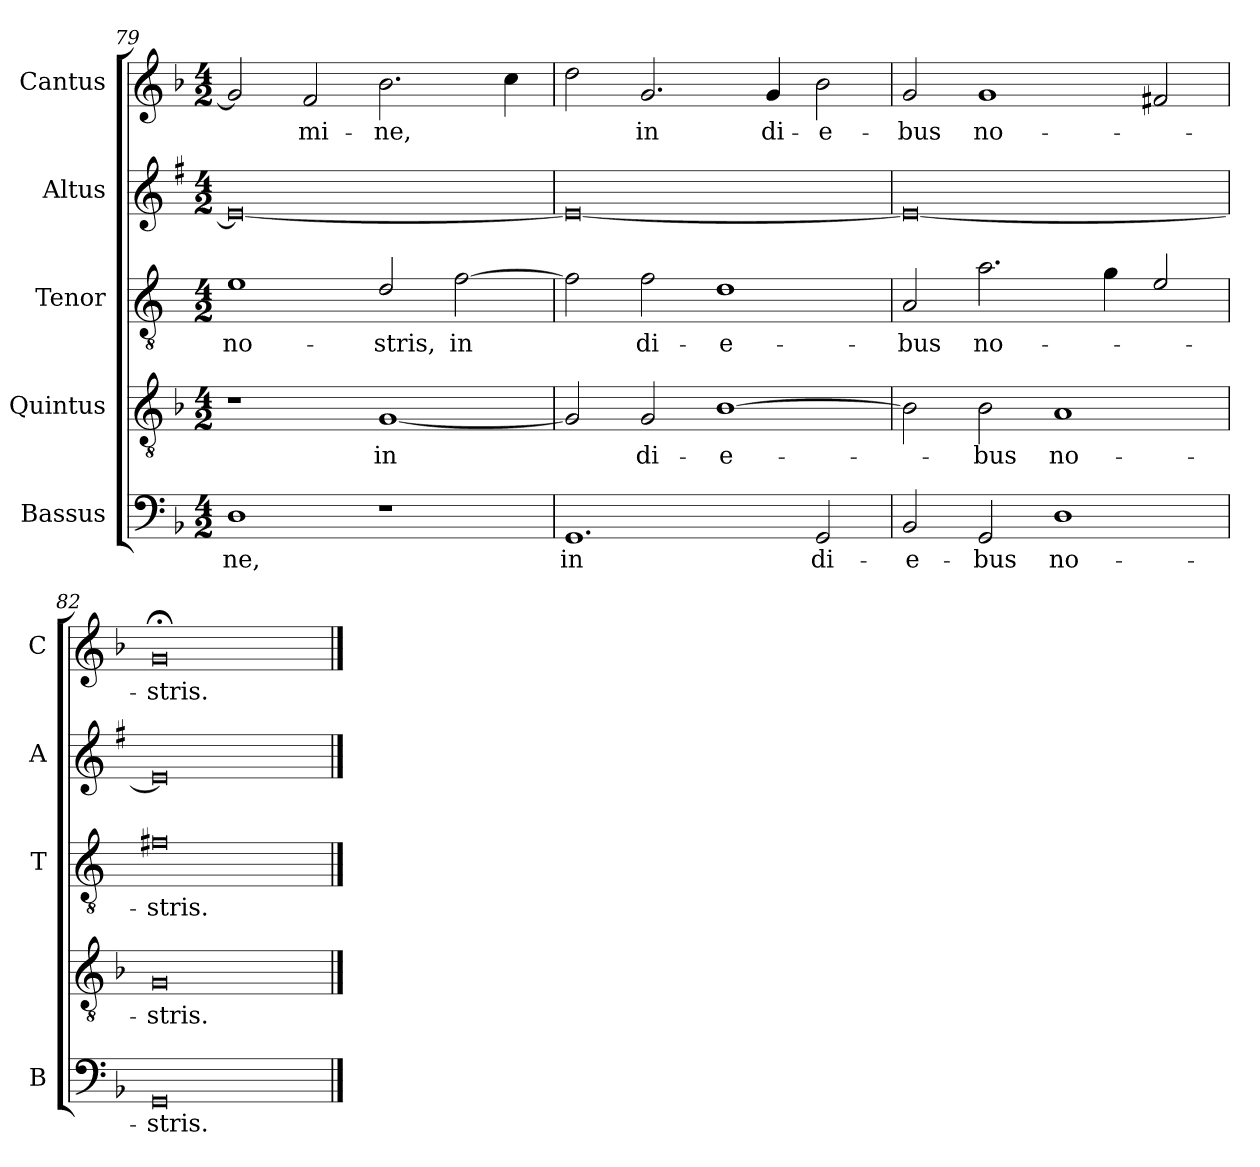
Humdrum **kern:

**kern	**text	**kern	**text	**kern	**text	**kern	**text	**kern	**text
*part5	*part5	*part4	*part4	*part3	*part3	*part2	*part2	*part1	*part1
*staff5	*staff5	*staff4	*staff4	*staff3	*staff3	*staff2	*staff2	*staff1	*staff1
*I"Bassus	*	*I"Quintus	*	*I"Tenor	*	*I"Altus	*	*I"Cantus	*
*I'B	*	*	*	*I'T	*	*I'A	*	*I'C	*
!!LO:LB:g=z
*clefF4	*	*clefGv2	*	*clefGv2	*	*clefG2	*	*clefG2	*
*	*	*	*	*ITrd4c7	*	*ITrd1c2	*	*	*
*k[b-]	*	*k[b-]	*	*k[b-]	*	*k[b-]	*	*k[b-]	*
*F:	*	*F:	*	*F:	*	*F:	*	*F:	*
*M4/2	*	*M4/2	*	*M4/2	*	*M4/2	*	*M4/2	*
=79	=79	=79	=79	=79	=79	=79	=79	=79	=79
!	!LO:LY:b	!	!	!	!LO:LY:b	!	!	!	!
1D	-ne,	1r	.	1A	no-	0d_	.	2g/]	.
!	!	!	!	!	!	!	!	!	!LO:LY:b
.	.	.	.	.	.	.	.	2f/	-mi-
!	!	!	!LO:LY:b	!	!LO:LY:b	!	!	!	!LO:LY:b
1r	.	[1G	in	2G/	-stris,	.	.	2.b-\	-ne,
!	!	!	!	!	!LO:LY:b	!	!	!	!
.	.	.	.	[2B-\	in	.	.	.	.
.	.	.	.	.	.	.	.	4cc\	.
=80	=80	=80	=80	=80	=80	=80	=80	=80	=80
!	!LO:LY:b	!	!	!	!	!	!	!	!
1.GG	in	2G/]	.	2B-\]	.	0d_	.	2dd\	.
!	!	!	!LO:LY:b	!	!LO:LY:b	!	!	!	!LO:LY:b
.	.	2G/	di-	2B-\	di-	.	.	2.g/	in
!	!	!	!LO:LY:b	!	!LO:LY:b	!	!	!	!
.	.	[1B-	-e-	1G	-e-	.	.	.	.
!	!	!	!	!	!	!	!	!	!LO:LY:b
.	.	.	.	.	.	.	.	4g/	di-
!	!LO:LY:b	!	!	!	!	!	!	!	!LO:LY:b
2GG/	di-	.	.	.	.	.	.	2b-\	-e-
=81	=81	=81	=81	=81	=81	=81	=81	=81	=81
!	!LO:LY:b	!	!	!	!LO:LY:b	!	!	!	!LO:LY:b
2BB-/	-e-	2B-\]	.	2D/	-bus	0d_	.	2g/	-bus
!	!LO:LY:b	!	!LO:LY:b	!	!LO:LY:b	!	!	!	!LO:LY:b
2GG/	-bus	2B-\	-bus	2.d\	no-	.	.	1g	no-
!	!LO:LY:b	!	!LO:LY:b	!	!	!	!	!	!
1D	no-	1A	no-	.	.	.	.	.	.
.	.	.	.	4c\	.	.	.	.	.
.	.	.	.	2A/	.	.	.	2f#X/	.
=82	=82	=82	=82	=82	=82	=82	=82	=82	=82
!	!LO:LY:b	!	!LO:LY:b	!	!LO:LY:b	!	!	!	!LO:LY:b
0GG	-stris.	0G	-stris.	0Bn	-stris.	0d]	.	0g;<	-stris.
==	==	==	==	==	==	==	==	==	==
*-	*-	*-	*-	*-	*-	*-	*-	*-	*-
